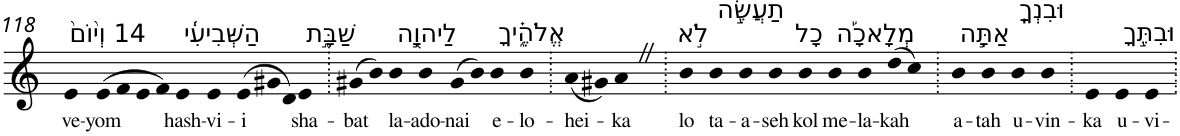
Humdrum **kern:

**kern	**text
*part1	*part1
*staff1	*staff1
*I"Piano	*
*I'Pno	*
!!LO:PB:g=z
*clefG2	*
*k[]	*
=118	=118
!LO:TX:a:t=14 וְי֙וֹם֙	!
!	!LO:LY:b
4e	ve-
!	!LO:LY:b
(>8e	-yom
8f	.
8e	.
8f)	.
!LO:TX:a:t=הַשְּׁבִיעִ֜֔י	!
!	!LO:LY:b
4e	hash-
!	!LO:LY:b
4e	-vi-
*Xtuplet	*
!	!LO:LY:b
(>12e	-i
12g#X	.
12d)	.
!LO:TX:a:t=שַׁבָּ֖֣ת	!
!	!LO:LY:b
4e	sha-
=119.	=119.
!	!LO:LY:b
(8g#X	-bat
8b)	.
!LO:TX:a:t=לַיהוָ֖֣ה	!
!	!LO:LY:b
4b	la-
!	!LO:LY:b
4b	-ado-
!	!LO:LY:b
(8g#	-nai
8b)	.
!LO:TX:a:t=אֱלֹהֶ֑֗יךָ	!
!	!LO:LY:b
4b	e-
!	!LO:LY:b
4b	-lo-
=120.	=120.
!	!LO:LY:b
(8a	-hei-
8g#X)	.
!	!LO:LY:b
4aZ	-ka
=121.	=121.
!LO:TX:a:t=לֹ֣א	!
!	!LO:LY:b
4b	lo
!LO:TX:a:t=תַעֲשֶׂ֣ה	!
!	!LO:LY:b
4b	ta-
!	!LO:LY:b
4b	-a-
!	!LO:LY:b
4b	-seh
!LO:TX:a:t=כָל	!
!	!LO:LY:b
4b	kol
!LO:TX:a:t=מְלָאכָ֡ה	!
!	!LO:LY:b
4b	me-
!	!LO:LY:b
4b	-la-
!	!LO:LY:b
(8dd	-kah
8cc)	.
=122.	=122.
!LO:TX:a:t=אַתָּ֣ה	!
!	!LO:LY:b
4b	a-
!	!LO:LY:b
4b	-tah
!LO:TX:a:t=וּבִנְךָֽ	!
!	!LO:LY:b
4b	u-
!	!LO:LY:b
4b	-vin-
=123.	=123.
!	!LO:LY:b
4e	-ka
!LO:TX:a:t=וּבִתֶּ֣ךָ	!
!	!LO:LY:b
4e	u-
!	!LO:LY:b
4e	-vi-
=.	=.
*-	*-
